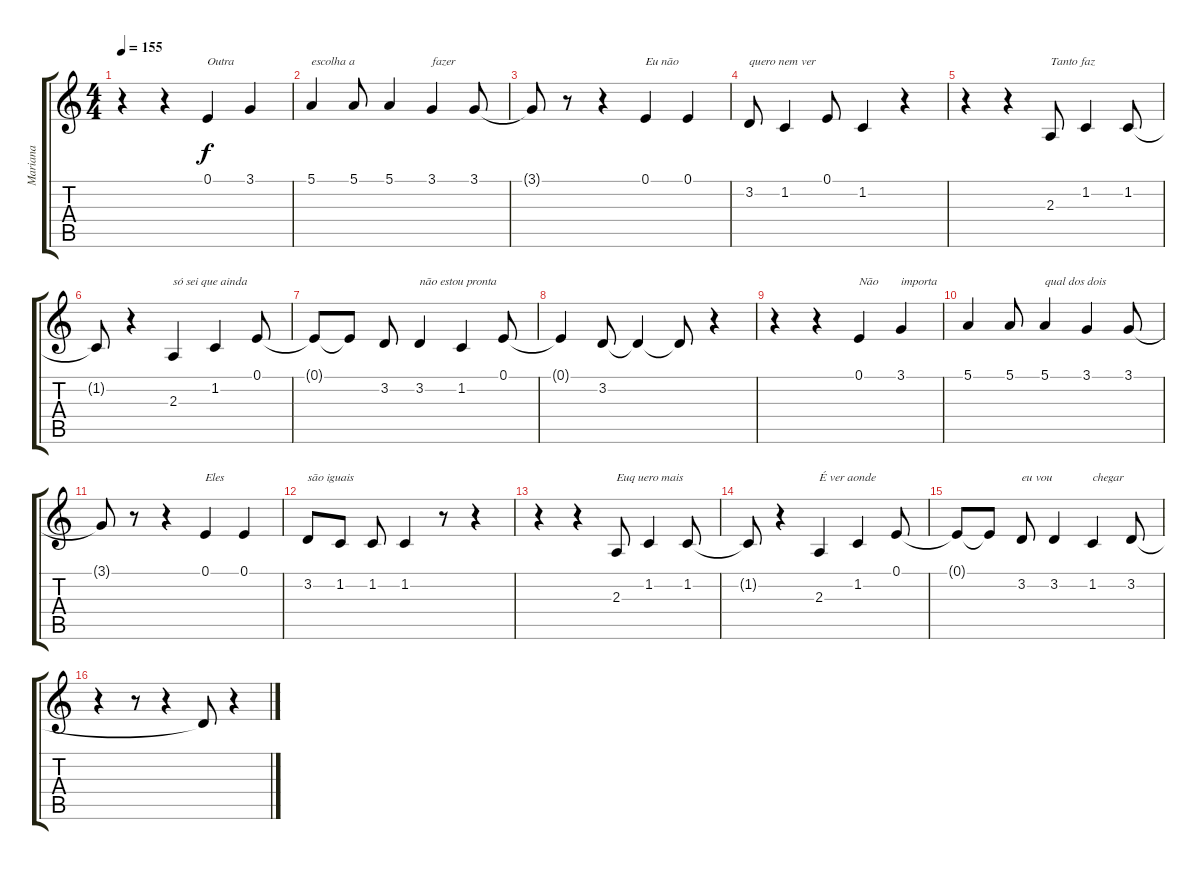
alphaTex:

\track ("Mariana" "Mariana") {instrument tenorsax}
\staff {score tabs}
\tuning (E4 B3 G3 D3 A2 E2) {hide}
\ts (4 4)
\tempo 155
\clef g2
\ks c
r.4{dy f} r.4 0.1.4{txt "Outra"} 3.1.4 |
5.1.4{txt "escolha a"} 5.1.8 5.1.4 3.1.4{txt "fazer"} 3.1.8 |
3.1{t}.8 r.8 r.4 0.1.4{txt "Eu não"} 0.1.4 |
3.2.8{txt "quero nem ver"} 1.2.4 0.1.8 1.2.4 r.4 |
r.4 r.4 2.3.8{txt "Tanto faz"} 1.2.4 1.2.8 |
1.2{t}.8 r.4 2.3.4{txt "só sei que ainda"} 1.2.4 0.1.8 |
0.1{t}.8 0.1{t}.8 3.2.8 3.2.4{txt "não estou pronta"} 1.2.4 0.1.8 |
0.1{t}.4 3.2.8 3.2{t}.4 3.2{t}.8 r.4 |
r.4 r.4 0.1.4{txt "Não"} 3.1.4{txt "importa"} |
5.1.4 5.1.8 5.1.4{txt "qual dos dois"} 3.1.4 3.1.8 |
3.1{t}.8 r.8 r.4 0.1.4{txt "Eles"} 0.1.4 |
3.2.8{txt "são iguais"} 1.2.8 1.2.8 1.2.4 r.8 r.4 |
r.4 r.4 2.3.8{txt "Euq uero mais"} 1.2.4 1.2.8 |
1.2{t}.8 r.4 2.3.4{txt "É ver aonde"} 1.2.4 0.1.8 |
0.1{t}.8 0.1{t}.8 3.2.8{txt "eu vou"} 3.2.4 1.2.4{txt "chegar"} 3.2.8 |
r.4 r.8 r.4 3.2{t}.8 r.4
